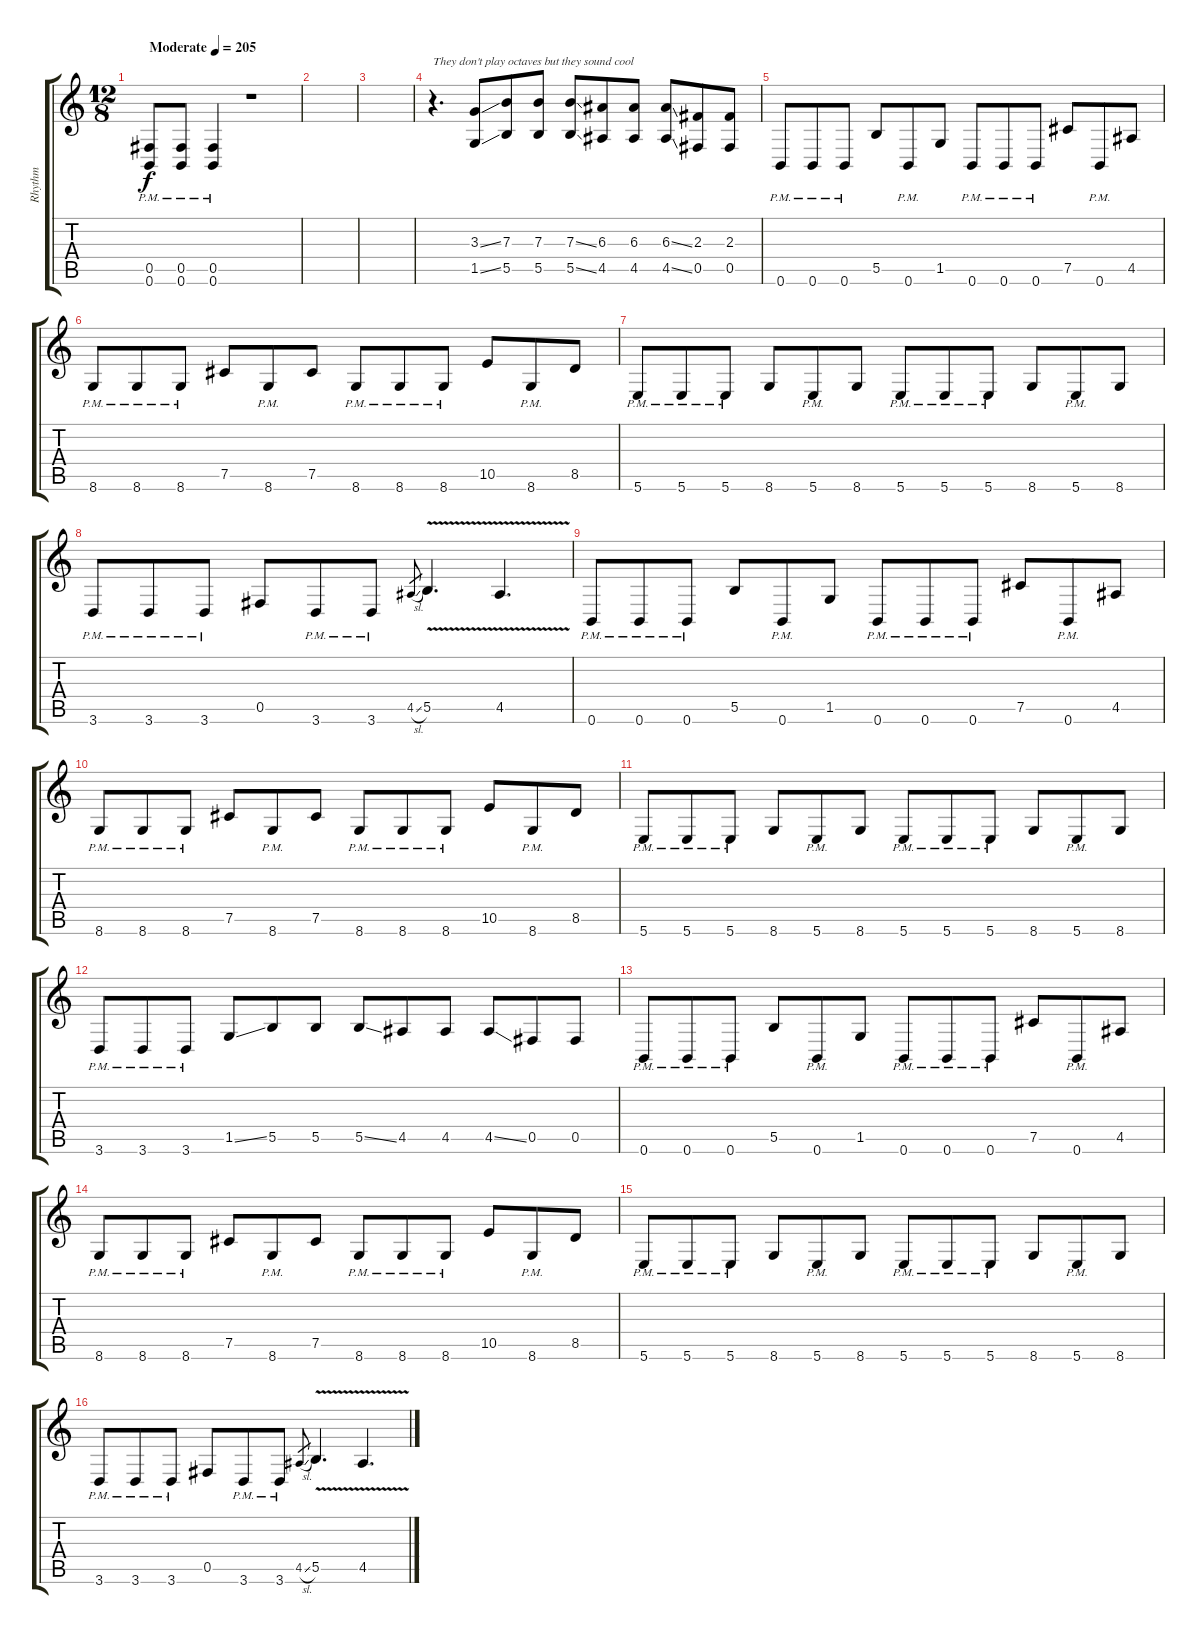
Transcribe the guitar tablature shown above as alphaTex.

\track ("Rhythm" "Rhythm") {instrument distortionguitar}
\staff {score tabs}
\tuning (Db4 Ab3 E3 B2 Gb2 B1) {hide}
\ts (12 8)
\tempo (205 "Moderate")
\clef g2
\ks c
(0.5{pm} 0.6{pm}).8{dy f instrument distortionguitar} (0.5{pm} 0.6{pm}).8 (0.5{pm} 0.6{pm}).4 r.1 |
|
|
r.4{d txt "They don't play octaves but they sound cool"} (3.3{ss} 1.5{ss}).8 (7.3 5.5).8 (7.3 5.5).8 (7.3{ss} 5.5{ss}).8 (6.3 4.5).8 (6.3 4.5).8 (6.3{ss} 4.5{ss}).8 (2.3 0.5).8 (2.3 0.5).8 |
0.6{pm}.8 0.6{pm}.8 0.6{pm}.8 5.5.8 0.6{pm}.8 1.5.8 0.6{pm}.8 0.6{pm}.8 0.6{pm}.8 7.5.8 0.6{pm}.8 4.5.8 |
8.6{pm}.8 8.6{pm}.8 8.6{pm}.8 7.5.8 8.6{pm}.8 7.5.8 8.6{pm}.8 8.6{pm}.8 8.6{pm}.8 10.5.8 8.6{pm}.8 8.5.8 |
5.6{pm}.8 5.6{pm}.8 5.6{pm}.8 8.6.8 5.6{pm}.8 8.6.8 5.6{pm}.8 5.6{pm}.8 5.6{pm}.8 8.6.8 5.6{pm}.8 8.6.8 |
3.6{pm}.8 3.6{pm}.8 3.6{pm}.8 0.5.8 3.6{pm}.8 3.6{pm}.8 4.5{sl}.8{gr} 5.5{v}.4{d} 4.5{v}.4{d} |
0.6{pm}.8 0.6{pm}.8 0.6{pm}.8 5.5.8 0.6{pm}.8 1.5.8 0.6{pm}.8 0.6{pm}.8 0.6{pm}.8 7.5.8 0.6{pm}.8 4.5.8 |
8.6{pm}.8 8.6{pm}.8 8.6{pm}.8 7.5.8 8.6{pm}.8 7.5.8 8.6{pm}.8 8.6{pm}.8 8.6{pm}.8 10.5.8 8.6{pm}.8 8.5.8 |
5.6{pm}.8 5.6{pm}.8 5.6{pm}.8 8.6.8 5.6{pm}.8 8.6.8 5.6{pm}.8 5.6{pm}.8 5.6{pm}.8 8.6.8 5.6{pm}.8 8.6.8 |
3.6{pm}.8 3.6{pm}.8 3.6{pm}.8 1.5{ss}.8 5.5.8 5.5.8 5.5{ss}.8 4.5.8 4.5.8 4.5{ss}.8 0.5.8 0.5.8 |
0.6{pm}.8 0.6{pm}.8 0.6{pm}.8 5.5.8 0.6{pm}.8 1.5.8 0.6{pm}.8 0.6{pm}.8 0.6{pm}.8 7.5.8 0.6{pm}.8 4.5.8 |
8.6{pm}.8 8.6{pm}.8 8.6{pm}.8 7.5.8 8.6{pm}.8 7.5.8 8.6{pm}.8 8.6{pm}.8 8.6{pm}.8 10.5.8 8.6{pm}.8 8.5.8 |
5.6{pm}.8 5.6{pm}.8 5.6{pm}.8 8.6.8 5.6{pm}.8 8.6.8 5.6{pm}.8 5.6{pm}.8 5.6{pm}.8 8.6.8 5.6{pm}.8 8.6.8 |
3.6{pm}.8 3.6{pm}.8 3.6{pm}.8 0.5.8 3.6{pm}.8 3.6{pm}.8 4.5{sl}.8{gr} 5.5{v}.4{d} 4.5{v}.4{d}
